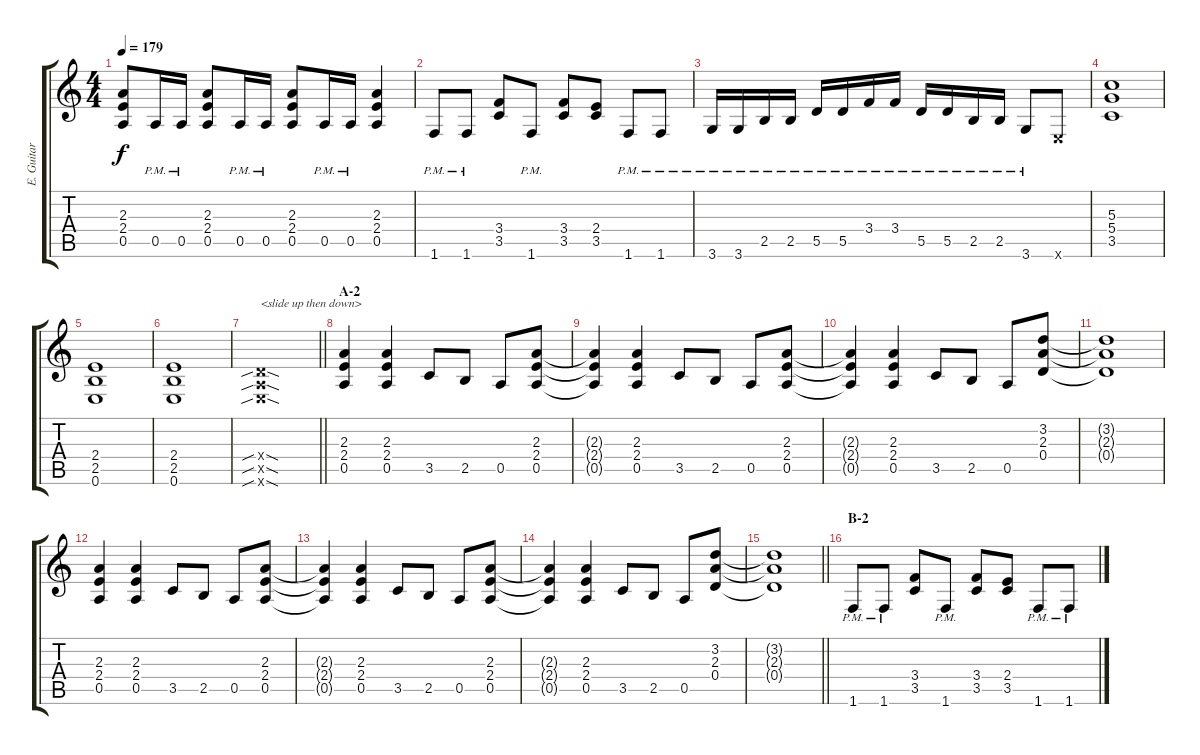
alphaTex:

\track ("E. Guitar II" "E. Guitar ") {instrument overdrivenguitar}
\staff {score tabs}
\tuning (E4 B3 G3 D3 A2 E2) {hide}
\ts (4 4)
\tempo 179
\clef g2
\ks c
(2.3 2.4 0.5).8{dy f} 0.5{pm}.16 0.5{pm}.16 (2.3 2.4 0.5).8 0.5{pm}.16 0.5{pm}.16 (2.3 2.4 0.5).8 0.5{pm}.16 0.5{pm}.16 (2.3 2.4 0.5).4 |
1.6{pm}.8 1.6{pm}.8 (3.4 3.5).8 1.6{pm}.8 (3.4 3.5).8 (2.4 3.5).8 1.6{pm}.8 1.6{pm}.8 |
3.6{pm}.16 3.6{pm}.16 2.5{pm}.16 2.5{pm}.16 5.5{pm}.16 5.5{pm}.16 3.4{pm}.16 3.4{pm}.16 5.5{pm}.16 5.5{pm}.16 2.5{pm}.16 2.5{pm}.16 3.6{pm}.8 0.6{x}.8 |
(5.3 5.4 3.5).1 |
(2.4 2.5 0.6).1 |
(2.4 2.5 0.6).1 |
\barLineRight lightlight
(0.4{sib sod x} 0.5{sib sod x} 0.6{sib sod x}).1{txt "<slide up then down>"} |
\section ("" "A-2")
(2.3 2.4 0.5).4 (2.3 2.4 0.5).4 3.5.8 2.5.8 0.5.8 (2.3 2.4 0.5).8 |
(2.3{t} 2.4{t} 0.5{t}).4 (2.3 2.4 0.5).4 3.5.8 2.5.8 0.5.8 (2.3 2.4 0.5).8 |
(2.3{t} 2.4{t} 0.5{t}).4 (2.3 2.4 0.5).4 3.5.8 2.5.8 0.5.8 (3.2 2.3 0.4).8 |
(3.2{t} 2.3{t} 0.4{t}).1 |
(2.3 2.4 0.5).4 (2.3 2.4 0.5).4 3.5.8 2.5.8 0.5.8 (2.3 2.4 0.5).8 |
(2.3{t} 2.4{t} 0.5{t}).4 (2.3 2.4 0.5).4 3.5.8 2.5.8 0.5.8 (2.3 2.4 0.5).8 |
(2.3{t} 2.4{t} 0.5{t}).4 (2.3 2.4 0.5).4 3.5.8 2.5.8 0.5.8 (3.2 2.3 0.4).8 |
\barLineRight lightlight
(3.2{t} 2.3{t} 0.4{t}).1 |
\section ("" "B-2")
1.6{pm}.8 1.6{pm}.8 (3.4 3.5).8 1.6{pm}.8 (3.4 3.5).8 (2.4 3.5).8 1.6{pm}.8 1.6{pm}.8
